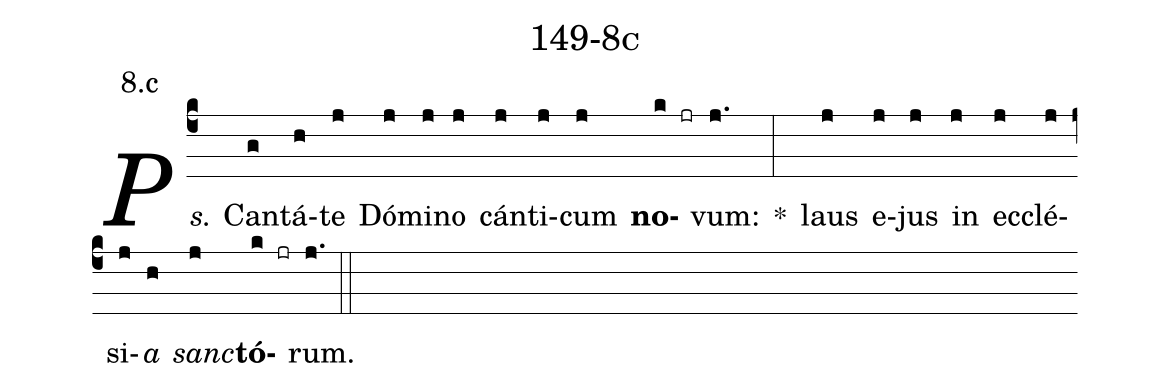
name: 149-8c;
annotation: 8.c;
%%
(c4)<i>Ps.</i> Can(g)tá(h)te(j) Dó(j)mi(j)no(j) cán(j)ti(j)cum(j) <b>no</b>(k jr)vum:(j.) *(:) laus(j) e(j)jus(j) in(j) ec(j)clé(j)si(j)<i>a</i>(h) <i>sanc</i>(j)<b>tó</b>(k jr)rum.(j.) (::)


%E(j) u(j) o(h) u(j) a(k) e.(j.) (::)
